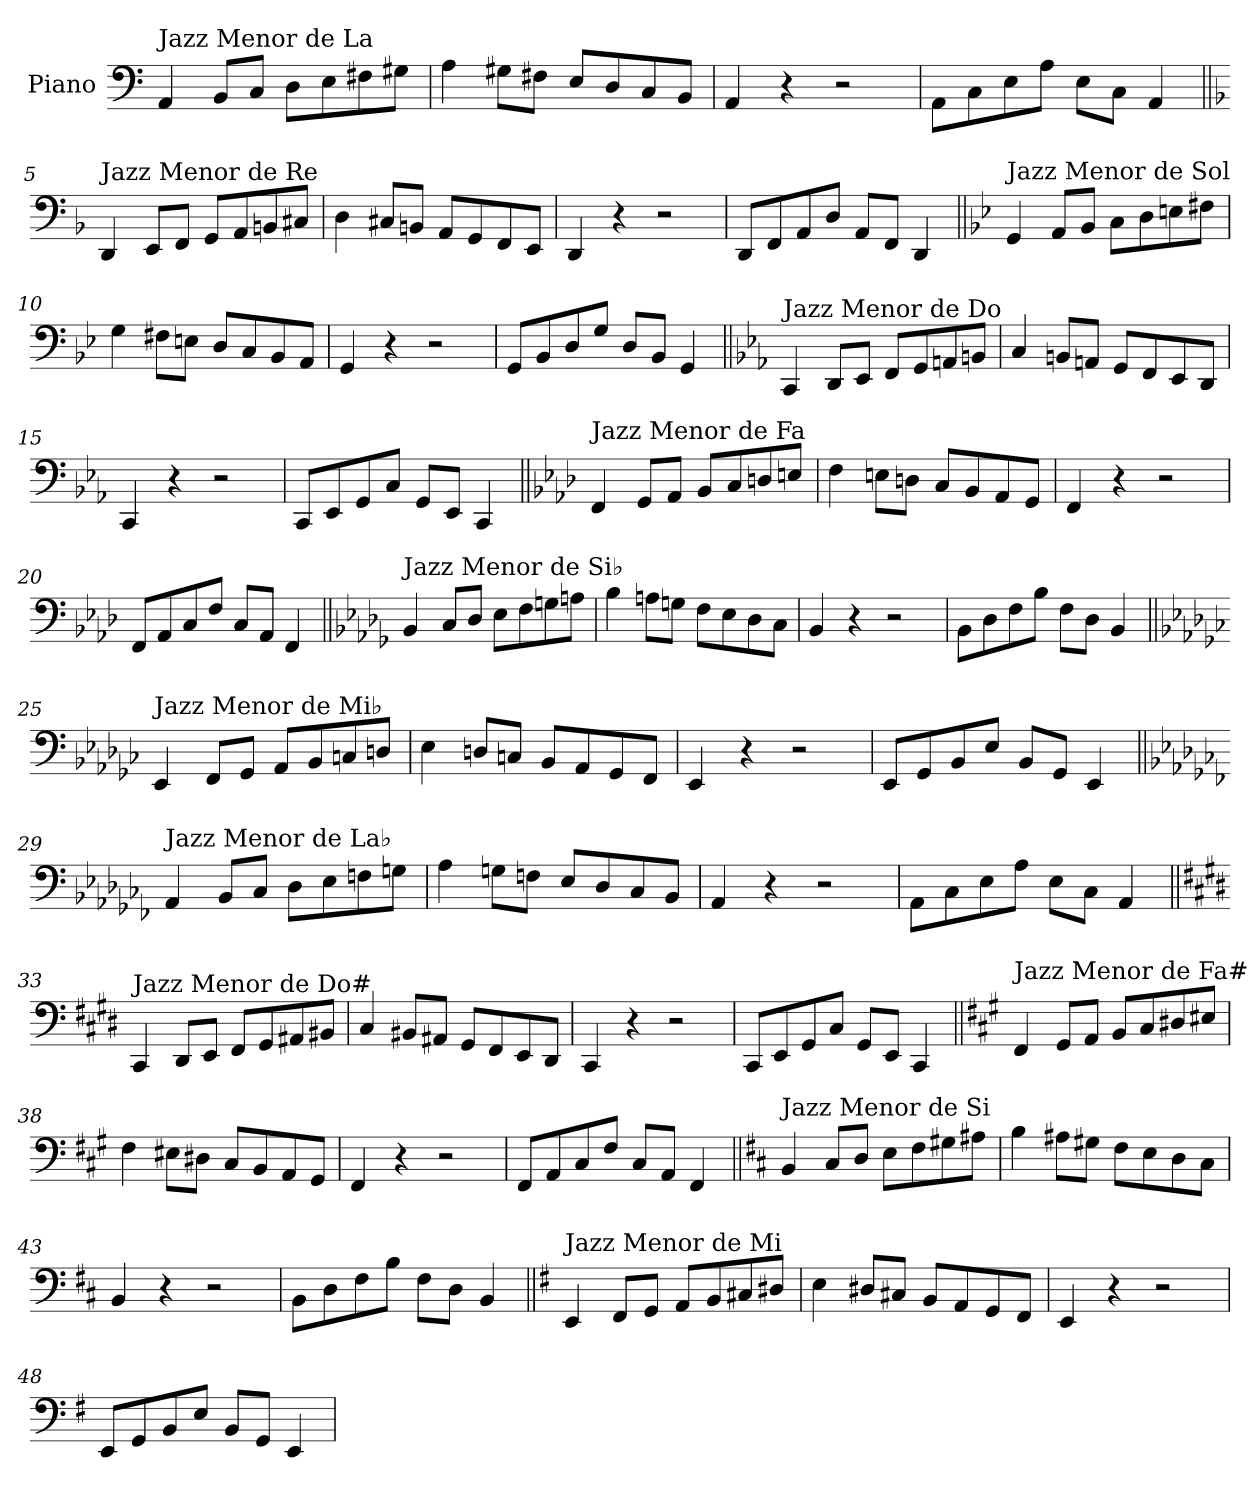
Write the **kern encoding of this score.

**kern
*part1
*staff1
*I"Piano
*I'Pno.
*clefF4
*k[]
=1
!LO:TX:a:t=Jazz Menor de La
4AA/
8BB/L
8C/J
8D\L
8E\
8F#X\
8G#X\J
=2
4A\
8G#X\L
8F#X\J
8E/L
8D/
8C/
8BB/J
=3
4AA/
4r
2r
=4
8AA\L
8C\
8E\
8A\J
8E\L
8C\J
4AA/
!!LO:LB:g=z
=5||
*k[b-]
!LO:TX:a:t=Jazz Menor de Re
4DD/
8EE/L
8FF/J
8GG/L
8AA/
8BBn/
8C#X/J
=6
4D\
8C#X/L
8BBn/J
8AA/L
8GG/
8FF/
8EE/J
=7
4DD/
4r
2r
=8
8DD/L
8FF/
8AA/
8D/J
8AA/L
8FF/J
4DD/
!!LO:LB:g=z
=9||
*k[b-e-]
!LO:TX:a:t=Jazz Menor de Sol
4GG/
8AA/L
8BB-/J
8C\L
8D\
8En\
8F#X\J
=10
4G\
8F#X\L
8En\J
8D/L
8C/
8BB-/
8AA/J
=11
4GG/
4r
2r
=12
8GG/L
8BB-/
8D/
8G/J
8D/L
8BB-/J
4GG/
!!LO:LB:g=z
=13||
*k[b-e-a-]
!LO:TX:a:t=Jazz Menor de Do
4CC/
8DD/L
8EE-/J
8FF/L
8GG/
8AAn/
8BBn/J
=14
4C/
8BBn/L
8AAn/J
8GG/L
8FF/
8EE-/
8DD/J
=15
4CC/
4r
2r
=16
8CC/L
8EE-/
8GG/
8C/J
8GG/L
8EE-/J
4CC/
!!LO:LB:g=z
=17||
*k[b-e-a-d-]
!LO:TX:a:t=Jazz Menor de Fa
4FF/
8GG/L
8AA-/J
8BB-/L
8C/
8Dn/
8En/J
=18
4F\
8En\L
8Dn\J
8C/L
8BB-/
8AA-/
8GG/J
=19
4FF/
4r
2r
=20
8FF/L
8AA-/
8C/
8F/J
8C/L
8AA-/J
4FF/
!!LO:LB:g=z
=21||
*k[b-e-a-d-g-]
!LO:TX:a:t=Jazz Menor de Si♭
4BB-/
8C/L
8D-/J
8E-\L
8F\
8Gn\
8An\J
=22
4B-\
8An\L
8Gn\J
8F\L
8E-\
8D-\
8C\J
=23
4BB-/
4r
2r
=24
8BB-\L
8D-\
8F\
8B-\J
8F\L
8D-\J
4BB-/
!!LO:LB:g=z
=25||
*k[b-e-a-d-g-c-]
!LO:TX:a:t=Jazz Menor de Mi♭
4EE-/
8FF/L
8GG-/J
8AA-/L
8BB-/
8Cn/
8Dn/J
=26
4E-\
8Dn/L
8Cn/J
8BB-/L
8AA-/
8GG-/
8FF/J
=27
4EE-/
4r
2r
=28
8EE-/L
8GG-/
8BB-/
8E-/J
8BB-/L
8GG-/J
4EE-/
!!LO:LB:g=z
=29||
*k[b-e-a-d-g-c-f-]
!LO:TX:a:t=Jazz Menor de La♭
4AA-/
8BB-/L
8C-/J
8D-\L
8E-\
8Fn\
8Gn\J
=30
4A-\
8Gn\L
8Fn\J
8E-/L
8D-/
8C-/
8BB-/J
=31
4AA-/
4r
2r
=32
8AA-\L
8C-\
8E-\
8A-\J
8E-\L
8C-\J
4AA-/
!!LO:LB:g=z
=33||
*k[f#c#g#d#]
!LO:TX:a:t=Jazz Menor de Do#
4CC#/
8DD#/L
8EE/J
8FF#/L
8GG#/
8AA#X/
8BB#X/J
=34
4C#/
8BB#X/L
8AA#X/J
8GG#/L
8FF#/
8EE/
8DD#/J
=35
4CC#/
4r
2r
=36
8CC#/L
8EE/
8GG#/
8C#/J
8GG#/L
8EE/J
4CC#/
!!LO:LB:g=z
=37||
*k[f#c#g#]
!LO:TX:a:t=Jazz Menor de Fa#
4FF#/
8GG#/L
8AA/J
8BB/L
8C#/
8D#X/
8E#X/J
=38
4F#\
8E#X\L
8D#X\J
8C#/L
8BB/
8AA/
8GG#/J
=39
4FF#/
4r
2r
=40
8FF#/L
8AA/
8C#/
8F#/J
8C#/L
8AA/J
4FF#/
!!LO:LB:g=z
=41||
*k[f#c#]
!LO:TX:a:t=Jazz Menor de Si
4BB/
8C#/L
8D/J
8E\L
8F#\
8G#X\
8A#X\J
=42
4B\
8A#X\L
8G#X\J
8F#\L
8E\
8D\
8C#\J
=43
4BB/
4r
2r
=44
8BB\L
8D\
8F#\
8B\J
8F#\L
8D\J
4BB/
!!LO:LB:g=z
=45||
*k[f#]
!LO:TX:a:t=Jazz Menor de Mi
4EE/
8FF#/L
8GG/J
8AA/L
8BB/
8C#X/
8D#X/J
=46
4E\
8D#X/L
8C#X/J
8BB/L
8AA/
8GG/
8FF#/J
=47
4EE/
4r
2r
=48
8EE/L
8GG/
8BB/
8E/J
8BB/L
8GG/J
4EE/
=
*-
